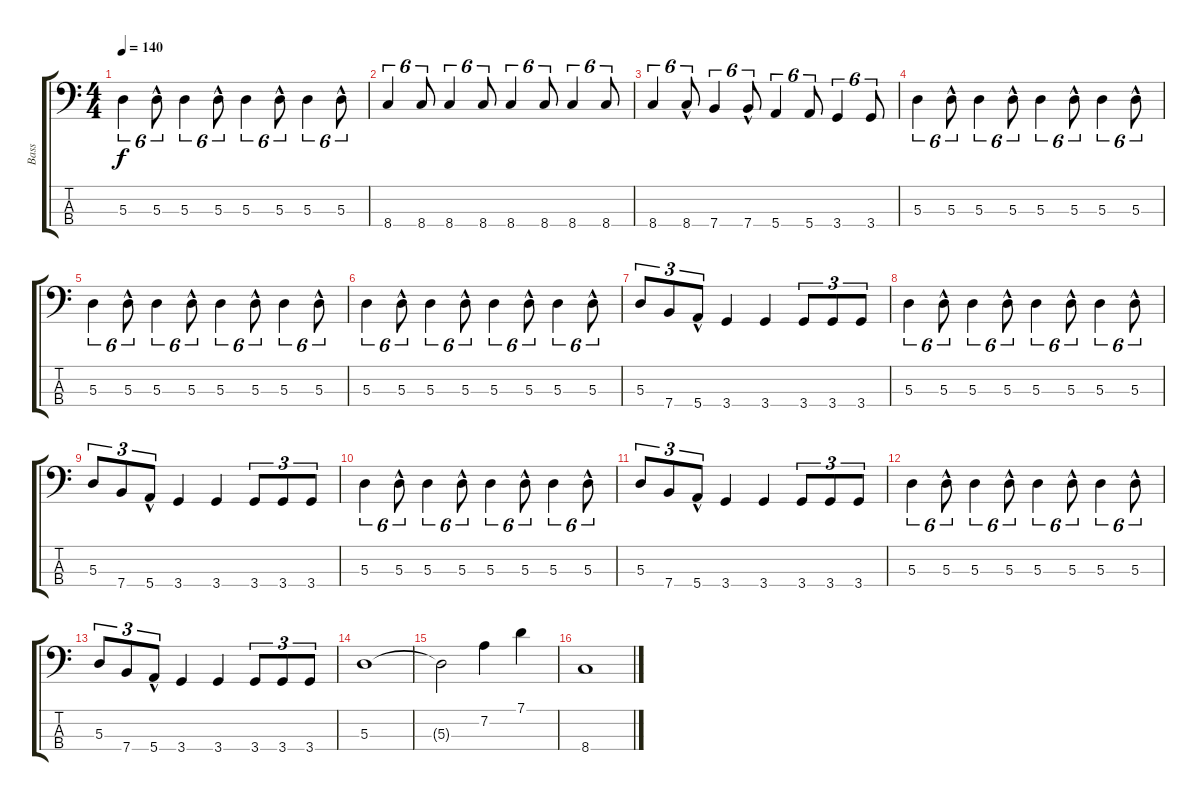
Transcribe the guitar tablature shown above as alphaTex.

\track ("Bass" "Bass") {instrument electricbasspick}
\staff {score tabs}
\tuning (G2 D2 A1 E1) {hide}
\ts (4 4)
\tempo 140
\clef f4
\ks c
5.3.4{tu (6 4) dy f} 5.3{hac}.8{tu (6 4)} 5.3.4{tu (6 4)} 5.3{hac}.8{tu (6 4)} 5.3.4{tu (6 4)} 5.3{hac}.8{tu (6 4)} 5.3.4{tu (6 4)} 5.3{hac}.8{tu (6 4)} |
8.4.4{tu (6 4)} 8.4.8{tu (6 4)} 8.4.4{tu (6 4)} 8.4.8{tu (6 4)} 8.4.4{tu (6 4)} 8.4.8{tu (6 4)} 8.4.4{tu (6 4)} 8.4.8{tu (6 4)} |
8.4.4{tu (6 4)} 8.4{hac}.8{tu (6 4)} 7.4.4{tu (6 4)} 7.4{hac}.8{tu (6 4)} 5.4.4{tu (6 4)} 5.4.8{tu (6 4)} 3.4.4{tu (6 4)} 3.4.8{tu (6 4)} |
5.3.4{tu (6 4)} 5.3{hac}.8{tu (6 4)} 5.3.4{tu (6 4)} 5.3{hac}.8{tu (6 4)} 5.3.4{tu (6 4)} 5.3{hac}.8{tu (6 4)} 5.3.4{tu (6 4)} 5.3{hac}.8{tu (6 4)} |
5.3.4{tu (6 4)} 5.3{hac}.8{tu (6 4)} 5.3.4{tu (6 4)} 5.3{hac}.8{tu (6 4)} 5.3.4{tu (6 4)} 5.3{hac}.8{tu (6 4)} 5.3.4{tu (6 4)} 5.3{hac}.8{tu (6 4)} |
5.3.4{tu (6 4)} 5.3{hac}.8{tu (6 4)} 5.3.4{tu (6 4)} 5.3{hac}.8{tu (6 4)} 5.3.4{tu (6 4)} 5.3{hac}.8{tu (6 4)} 5.3.4{tu (6 4)} 5.3{hac}.8{tu (6 4)} |
5.3.8{tu (3 2)} 7.4.8{tu (3 2)} 5.4{hac}.8{tu (3 2)} 3.4.4 3.4.4 3.4.8{tu (3 2)} 3.4.8{tu (3 2)} 3.4.8{tu (3 2)} |
5.3.4{tu (6 4)} 5.3{hac}.8{tu (6 4)} 5.3.4{tu (6 4)} 5.3{hac}.8{tu (6 4)} 5.3.4{tu (6 4)} 5.3{hac}.8{tu (6 4)} 5.3.4{tu (6 4)} 5.3{hac}.8{tu (6 4)} |
5.3.8{tu (3 2)} 7.4.8{tu (3 2)} 5.4{hac}.8{tu (3 2)} 3.4.4 3.4.4 3.4.8{tu (3 2)} 3.4.8{tu (3 2)} 3.4.8{tu (3 2)} |
5.3.4{tu (6 4)} 5.3{hac}.8{tu (6 4)} 5.3.4{tu (6 4)} 5.3{hac}.8{tu (6 4)} 5.3.4{tu (6 4)} 5.3{hac}.8{tu (6 4)} 5.3.4{tu (6 4)} 5.3{hac}.8{tu (6 4)} |
5.3.8{tu (3 2)} 7.4.8{tu (3 2)} 5.4{hac}.8{tu (3 2)} 3.4.4 3.4.4 3.4.8{tu (3 2)} 3.4.8{tu (3 2)} 3.4.8{tu (3 2)} |
5.3.4{tu (6 4)} 5.3{hac}.8{tu (6 4)} 5.3.4{tu (6 4)} 5.3{hac}.8{tu (6 4)} 5.3.4{tu (6 4)} 5.3{hac}.8{tu (6 4)} 5.3.4{tu (6 4)} 5.3{hac}.8{tu (6 4)} |
5.3.8{tu (3 2)} 7.4.8{tu (3 2)} 5.4{hac}.8{tu (3 2)} 3.4.4 3.4.4 3.4.8{tu (3 2)} 3.4.8{tu (3 2)} 3.4.8{tu (3 2)} |
5.3.1 |
5.3{t}.2 7.2.4 7.1.4 |
8.4.1
